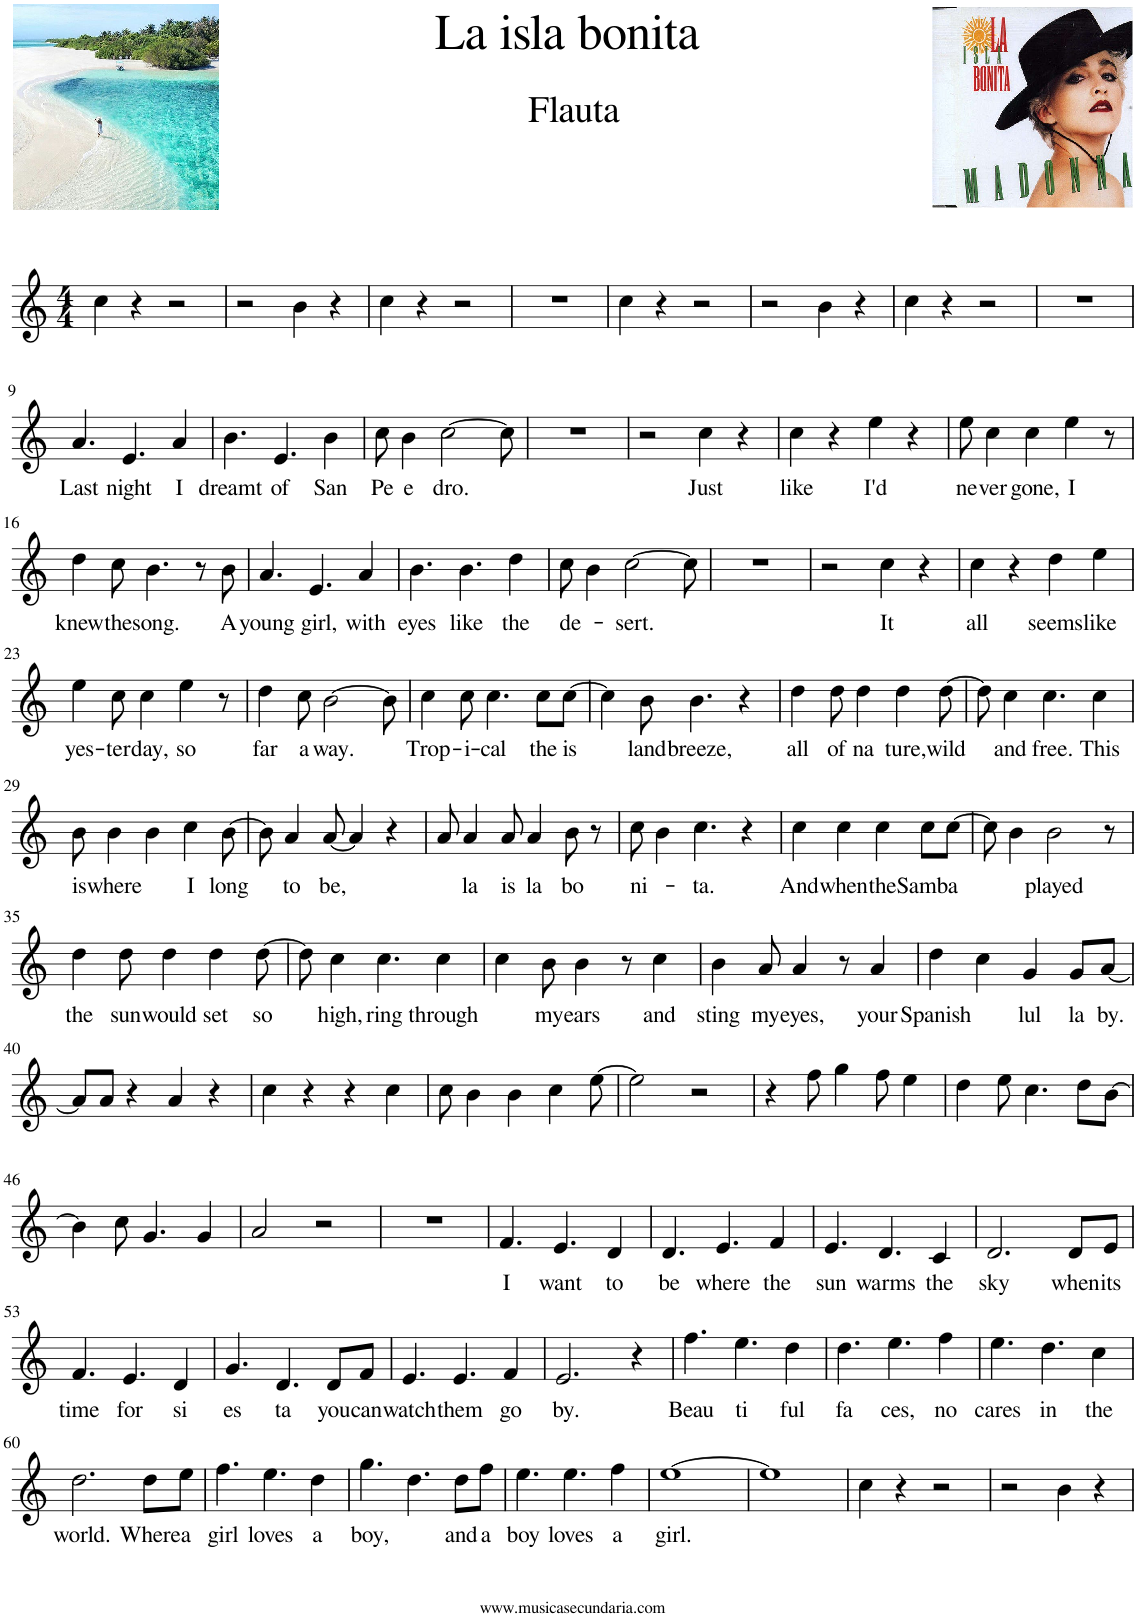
**kern	**text
*part1	*part1
*staff1	*staff1
*I"Flauta	*
*I'Fl.	*
*clefG2	*
*k[]	*
*M4/4	*
=1	=1
4cc\	.
4r	.
2r	.
=2	=2
2r	.
4b\	.
4r	.
=3	=3
4cc\	.
4r	.
2r	.
=4	=4
1r	.
=5	=5
4cc\	.
4r	.
2r	.
=6	=6
2r	.
4b\	.
4r	.
=7	=7
4cc\	.
4r	.
2r	.
=8	=8
1r	.
!!LO:LB:g=z
=9	=9
!	!LO:LY:b
4.a/	Last
!	!LO:LY:b
4.e/	night
!	!LO:LY:b
4a/	I
=10	=10
!	!LO:LY:b
4.b\	dreamt
!	!LO:LY:b
4.e/	of
!	!LO:LY:b
4b\	San
=11	=11
!	!LO:LY:b
8cc\	Pe
!	!LO:LY:b
4b\	e
!	!LO:LY:b
[2cc\	dro.
8cc\]	.
=12	=12
1r	.
=13	=13
2r	.
!	!LO:LY:b
4cc\	Just
4r	.
=14	=14
!	!LO:LY:b
4cc\	like
4r	.
!	!LO:LY:b
4ee\	I'd
4r	.
=15	=15
!	!LO:LY:b
8ee\	ne
!	!LO:LY:b
4cc\	ver
!	!LO:LY:b
4cc\	gone,
!	!LO:LY:b
4ee\	I
8r	.
!!LO:LB:g=z
=16	=16
!	!LO:LY:b
4dd\	knew
!	!LO:LY:b
8cc\	the
!	!LO:LY:b
4.b\	song.
8r	.
!	!LO:LY:b
8b\	A
=17	=17
!	!LO:LY:b
4.a/	young
!	!LO:LY:b
4.e/	girl,
!	!LO:LY:b
4a/	with
=18	=18
!	!LO:LY:b
4.b\	eyes
!	!LO:LY:b
4.b\	like
!	!LO:LY:b
4dd\	the
=19	=19
!	!LO:LY:b
8cc\	de-
4b\	.
!	!LO:LY:b
[2cc\	sert.
8cc\]	.
=20	=20
1r	.
=21	=21
2r	.
!	!LO:LY:b
4cc\	It
4r	.
=22	=22
!	!LO:LY:b
4cc\	all
4r	.
!	!LO:LY:b
4dd\	seems
!	!LO:LY:b
4ee\	like
!!LO:LB:g=z
=23	=23
!	!LO:LY:b
4ee\	yes-
!	!LO:LY:b
8cc\	-ter
!	!LO:LY:b
4cc\	day,
!	!LO:LY:b
4ee\	so
8r	.
=24	=24
!	!LO:LY:b
4dd\	far
!	!LO:LY:b
8cc\	a
!	!LO:LY:b
[2b\	way.
8b\]	.
=25	=25
!	!LO:LY:b
4cc\	Trop-
!	!LO:LY:b
8cc\	-i-
!	!LO:LY:b
4.cc\	-cal
!	!LO:LY:b
8cc\L	the
!	!LO:LY:b
[8cc\J	is
=26	=26
4cc\]	.
!	!LO:LY:b
8b\	land
!	!LO:LY:b
4.b\	breeze,
4r	.
=27	=27
!	!LO:LY:b
4dd\	all
!	!LO:LY:b
8dd\	of
!	!LO:LY:b
4dd\	na
!	!LO:LY:b
4dd\	ture,
!	!LO:LY:b
[8dd\	wild
=28	=28
8dd\]	.
!	!LO:LY:b
4cc\	and
!	!LO:LY:b
4.cc\	free.
!	!LO:LY:b
4cc\	This
!!LO:LB:g=z
=29	=29
!	!LO:LY:b
8b\	is
!	!LO:LY:b
4b\	where
4b\	.
!	!LO:LY:b
4cc\	I
!	!LO:LY:b
[8b\	long
=30	=30
8b\]	.
!	!LO:LY:b
4a/	to
!	!LO:LY:b
[8a/	be,
4a/]	.
4r	.
=31	=31
8a/	.
!	!LO:LY:b
4a/	la
!	!LO:LY:b
8a/	is
!	!LO:LY:b
4a/	la
!	!LO:LY:b
8b\	bo
8r	.
=32	=32
!	!LO:LY:b
8cc\	ni-
4b\	.
!	!LO:LY:b
4.cc\	ta.
4r	.
=33	=33
!	!LO:LY:b
4cc\	And
!	!LO:LY:b
4cc\	when
!	!LO:LY:b
4cc\	the
!	!LO:LY:b
8cc\L	Samba
[8cc\J	.
=34	=34
8cc\]	.
4b\	.
!	!LO:LY:b
2b\	played
8r	.
!!LO:LB:g=z
=35	=35
!	!LO:LY:b
4dd\	the
!	!LO:LY:b
8dd\	sun
!	!LO:LY:b
4dd\	would
!	!LO:LY:b
4dd\	set
!	!LO:LY:b
[8dd\	so
=36	=36
8dd\]	.
!	!LO:LY:b
4cc\	high,
!	!LO:LY:b
4.cc\	ring
!	!LO:LY:b
4cc\	through
=37	=37
4cc\	.
!	!LO:LY:b
8b\	my
!	!LO:LY:b
4b\	ears
8r	.
!	!LO:LY:b
4cc\	and
=38	=38
!	!LO:LY:b
4b\	sting
!	!LO:LY:b
8a/	my
!	!LO:LY:b
4a/	eyes,
8r	.
!	!LO:LY:b
4a/	your
=39	=39
!	!LO:LY:b
4dd\	Spanish
4cc\	.
!	!LO:LY:b
4g/	lul
!	!LO:LY:b
8g/L	la
!	!LO:LY:b
[8a/J	by.
!!LO:LB:g=z
=40	=40
8a/L]	.
8a/J	.
4r	.
4a/	.
4r	.
=41	=41
4cc\	.
4r	.
4r	.
4cc\	.
=42	=42
8cc\	.
4b\	.
4b\	.
4cc\	.
[8ee\	.
=43	=43
2ee\]	.
2r	.
=44	=44
4r	.
8ff\	.
4gg\	.
8ff\	.
4ee\	.
=45	=45
4dd\	.
8ee\	.
4.cc\	.
8dd\L	.
[8b\J	.
!!LO:LB:g=z
=46	=46
4b\]	.
8cc\	.
4.g/	.
4g/	.
=47	=47
2a/	.
2r	.
=48	=48
1r	.
=49	=49
!	!LO:LY:b
4.f/	I
!	!LO:LY:b
4.e/	want
!	!LO:LY:b
4d/	to
=50	=50
!	!LO:LY:b
4.d/	be
!	!LO:LY:b
4.e/	where
!	!LO:LY:b
4f/	the
=51	=51
!	!LO:LY:b
4.e/	sun
!	!LO:LY:b
4.d/	warms
!	!LO:LY:b
4c/	the
=52	=52
!	!LO:LY:b
2.d/	sky
!	!LO:LY:b
8d/L	when
!	!LO:LY:b
8e/J	its
!!LO:LB:g=z
=53	=53
!	!LO:LY:b
4.f/	time
!	!LO:LY:b
4.e/	for
!	!LO:LY:b
4d/	si
=54	=54
!	!LO:LY:b
4.g/	es
!	!LO:LY:b
4.d/	ta
!	!LO:LY:b
8d/L	you
!	!LO:LY:b
8f/J	can
=55	=55
!	!LO:LY:b
4.e/	watch
!	!LO:LY:b
4.e/	them
!	!LO:LY:b
4f/	go
=56	=56
!	!LO:LY:b
2.e/	by.
4r	.
=57	=57
!	!LO:LY:b
4.ff\	Beau
!	!LO:LY:b
4.ee\	ti
!	!LO:LY:b
4dd\	ful
=58	=58
!	!LO:LY:b
4.dd\	fa
!	!LO:LY:b
4.ee\	ces,
!	!LO:LY:b
4ff\	no
=59	=59
!	!LO:LY:b
4.ee\	cares
!	!LO:LY:b
4.dd\	in
!	!LO:LY:b
4cc\	the
!!LO:LB:g=z
=60	=60
!	!LO:LY:b
2.dd\	world.
!	!LO:LY:b
8dd\L	Where
!	!LO:LY:b
8ee\J	a
=61	=61
!	!LO:LY:b
4.ff\	girl
!	!LO:LY:b
4.ee\	loves
!	!LO:LY:b
4dd\	a
=62	=62
!	!LO:LY:b
4.gg\	boy,
4.dd\	.
!	!LO:LY:b
8dd\L	and
!	!LO:LY:b
8ff\J	a
=63	=63
!	!LO:LY:b
4.ee\	boy
!	!LO:LY:b
4.ee\	loves
!	!LO:LY:b
4ff\	a
=64	=64
!	!LO:LY:b
[1ee	girl.
=65	=65
1ee]	.
=66	=66
4cc\	.
4r	.
2r	.
=67	=67
2r	.
4b\	.
4r	.
=	=
*-	*-
